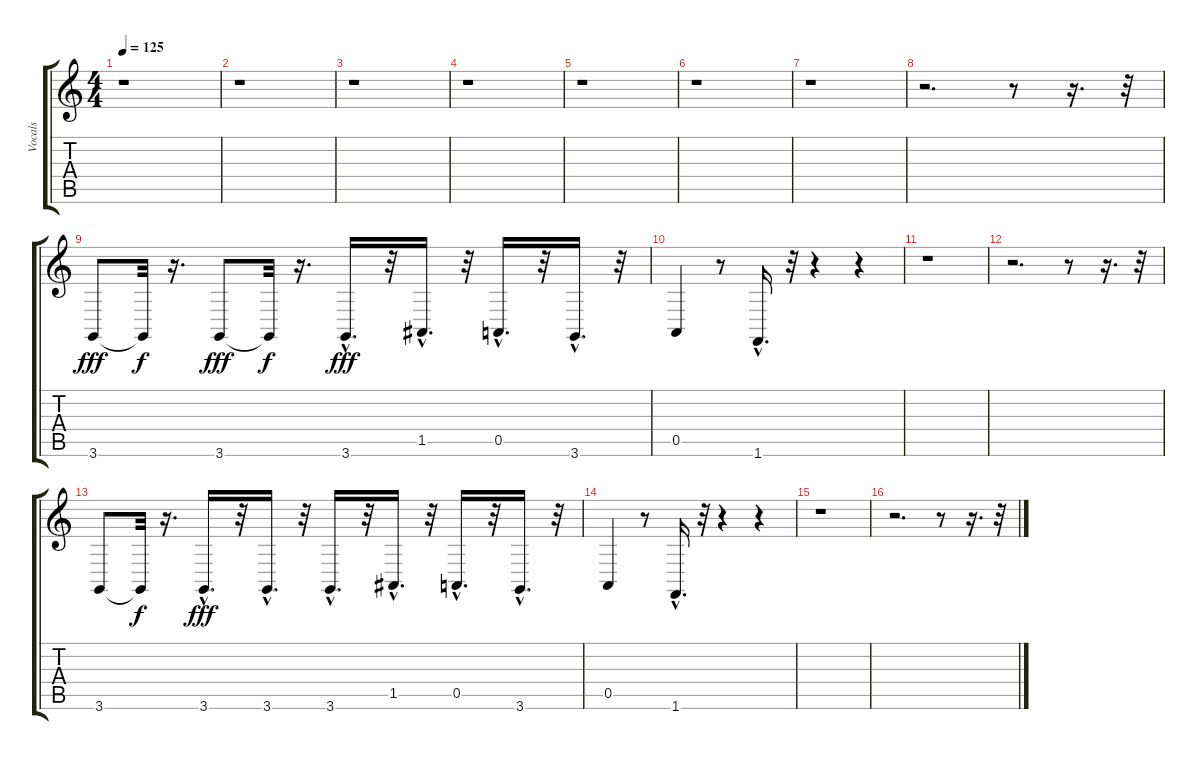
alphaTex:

\track ("Vocals" "Vocals") {instrument shanai}
\staff {score tabs}
\tuning (E4 B3 G3 D3 A2 E2) {hide}
\ts (4 4)
\tempo 125
\clef g2
\ks c
r.1{dy fff instrument shanai} |
r.1 |
r.1 |
r.1 |
r.1 |
r.1 |
r.1 |
r.2{d} r.8 r.16{d} r.32 |
3.6.8 3.6{t}.32{dy f} r.16{d} 3.6.8{dy fff} 3.6{t}.32{dy f} r.16{d} 3.6{hac}.16{d dy fff} r.32 1.5{hac}.16{d} r.32 0.5{hac}.16{d} r.32 3.6{hac}.16{d} r.32 |
0.5.4 r.8 1.6{hac}.16{d} r.32 r.4 r.4 |
r.1 |
r.2{d} r.8 r.16{d} r.32 |
3.6.8 3.6{t}.32{dy f} r.16{d} 3.6{hac}.16{d dy fff} r.32 3.6{hac}.16{d} r.32 3.6{hac}.16{d} r.32 1.5{hac}.16{d} r.32 0.5{hac}.16{d} r.32 3.6{hac}.16{d} r.32 |
0.5.4 r.8 1.6{hac}.16{d} r.32 r.4 r.4 |
r.1 |
r.2{d} r.8 r.16{d} r.32
